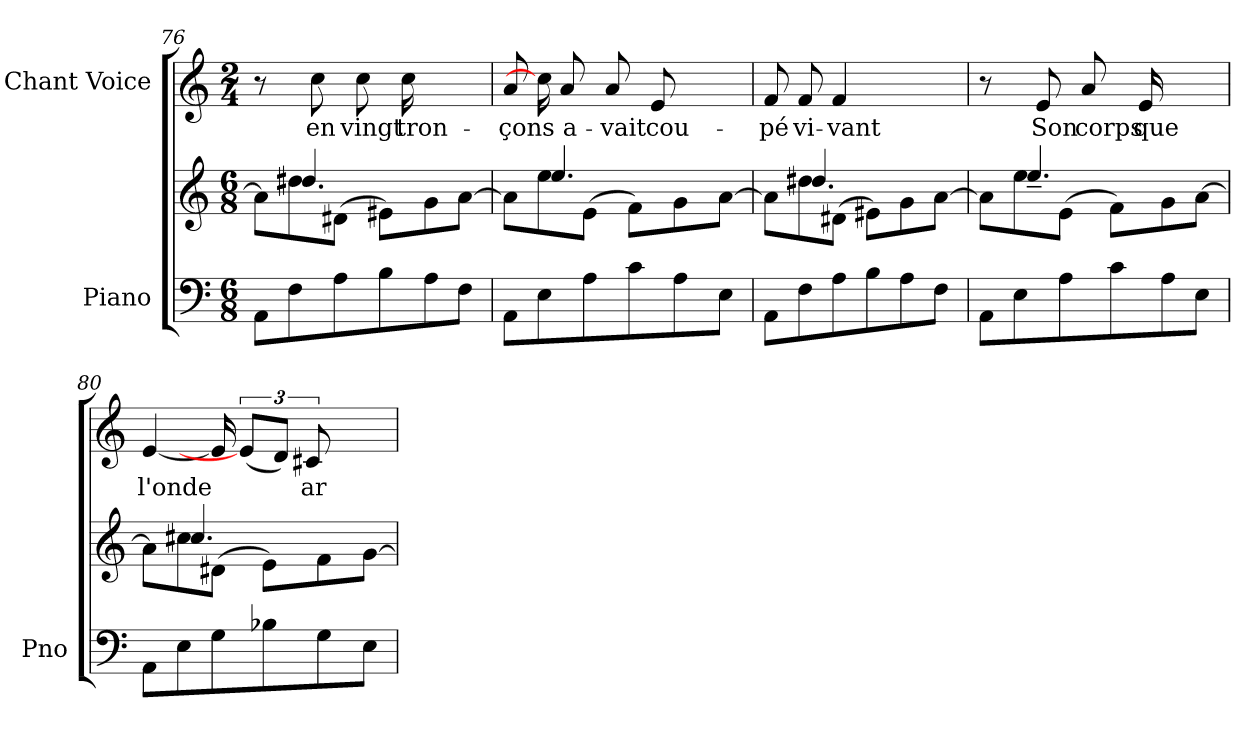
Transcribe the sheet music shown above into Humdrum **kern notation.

**kern	**kern	**kern	**text
*part2	*part2	*part1	*part1
*staff3	*staff2	*staff1	*staff1
*I"Piano	*	*I"Chant Voice	*
*I'Pno	*	*	*
*clefF4	*clefG2	*clefG2	*
*k[]	*k[]	*k[]	*
*M6/8	*M6/8	*M2/4	*
=76	=76	=76	=76
*	*^	*	*
!	!	!	!LO:N:vis=8	!
8AA\L	8a\L]	8ryy	8.r	.
!	!LO:N:head=solid	!	!	!
8F\	8dd#X\	4.dd#/	.	.
.	.	.	8cc\	en
8A\	(>8d#X\J	.	.	.
.	.	.	8cc\	vingt
8B\	8e#X\L)	.	.	.
.	.	.	[16cc\	tron-
8A\	8g\	4ryy	4ryy	.
8F\J	[>8a\J	.	.	.
=77	=77	=77	=77	=77
8AA\L	8a\L]	8ryy	8a/	-çons
!	!LO:N:head=solid	!	!	!
8E\	8ee\	4.ee/	16cc\]	.
.	.	.	8a/	a-
8A\	(>8e\J	.	.	.
.	.	.	8a/	-vait
8c\	8f\L)	.	.	.
.	.	.	8e/	cou -
8A\	8g\	4ryy	.	.
.	.	.	8.ryy	.
8E\J	[>8a\J	.	.	.
=78	=78	=78	=78	=78
8AA\L	8a\L]	8ryy	8f/	- pé
!	!LO:N:head=solid	!	!	!
8F\	8dd#X\	4.dd#/	8f/	vi-
8A\	(>8d#X\J	.	4f/	-vant
8B\	8e#X\L)	.	.	.
8A\	8g\	4ryy	4ryy	.
8F\J	[>8a\J	.	.	.
=79	=79	=79	=79	=79
!	!	!	!LO:N:vis=8	!
8AA\L	8a\L]	8ryy	8.r	.
!	!LO:N:head=solid	!	!	!
8E\	8ee\	4.ee~/	.	.
.	.	.	8e/	Son
8A\	(>8e\J	.	.	.
.	.	.	8a/	corps
8c\	8f\L)	.	.	.
.	.	.	[16e/	que
8A\	8g\	4ryy	4ryy	.
8E\J	[>8a\J	.	.	.
=80	=80	=80	=80	=80
8AA\L	8a\L]	8ryy	[4e/	l'onde
!	!LO:N:head=solid	!	!	!
8E\	8cc#X\	4.cc#/	.	.
8G\	(>8d#X\J	.	16e/]	.
.	.	.	(12e/L]	.
8B-X\	8e\L)	.	.	.
.	.	.	12d/J)	.
.	.	.	12c#X/	ar-
8G\	8f\	4ryy	.	.
.	.	.	8.ryy	.
8E\J	[>8g\J	.	.	.
*	*v	*v	*	*
=	=	=	=
*-	*-	*-	*-
